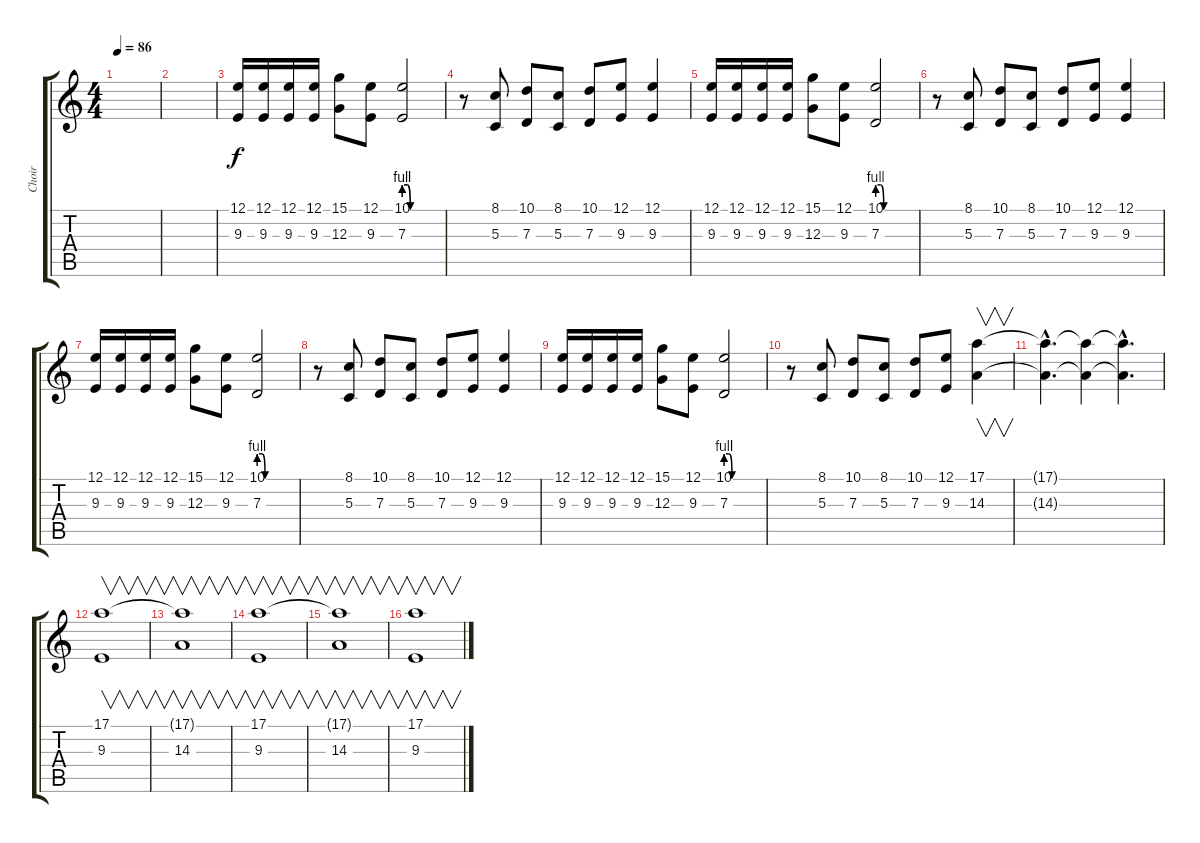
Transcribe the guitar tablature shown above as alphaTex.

\track ("Choir" "Choir") {instrument synthvoice}
\staff {score tabs}
\tuning (E4 B3 G3 D3 A2 E2) {hide}
\ts (4 4)
\tempo 86
\clef g2
\ks c
|
|
(12.1 9.3).16 (12.1 9.3).16 (12.1 9.3).16 (12.1 9.3).16 (15.1 12.3).8 (12.1 9.3).8 (10.1{be (custom 0 4 5 4 10 0 40 0 60 0)} 7.3{be (custom 0 4 5 4 10 0 20 0 40 0 60 0)}).2 |
r.8 (8.1 5.3).8 (10.1 7.3).8 (8.1 5.3).8 (10.1 7.3).8 (12.1 9.3).8 (12.1 9.3).4 |
(12.1 9.3).16 (12.1 9.3).16 (12.1 9.3).16 (12.1 9.3).16 (15.1 12.3).8 (12.1 9.3).8 (10.1{be (custom 0 4 5 4 10 0 40 0 60 0)} 7.3).2 |
r.8 (8.1 5.3).8 (10.1 7.3).8 (8.1 5.3).8 (10.1 7.3).8 (12.1 9.3).8 (12.1 9.3).4 |
(12.1 9.3).16 (12.1 9.3).16 (12.1 9.3).16 (12.1 9.3).16 (15.1 12.3).8 (12.1 9.3).8 (10.1{be (custom 0 4 5 4 10 0 40 0 60 0)} 7.3).2 |
r.8 (8.1 5.3).8 (10.1 7.3).8 (8.1 5.3).8 (10.1 7.3).8 (12.1 9.3).8 (12.1 9.3).4 |
(12.1 9.3).16 (12.1 9.3).16 (12.1 9.3).16 (12.1 9.3).16 (15.1 12.3).8 (12.1 9.3).8 (10.1{be (custom 0 4 5 4 10 0 40 0 60 0)} 7.3).2 |
r.8 (8.1 5.3).8 (10.1 7.3).8 (8.1 5.3).8 (10.1 7.3).8 (12.1 9.3).8 (17.1 14.3).4{v} |
(17.1{hac t} 14.3{hac t}).4{d} (17.1{t} 14.3{t}).4 (17.1{hac t} 14.3{hac t}).4{d} |
(17.1 9.3).1{v} |
(17.1{t} 14.3).1{v} |
(17.1 9.3).1{v} |
(17.1{t} 14.3).1{v} |
(17.1 9.3).1{v}
